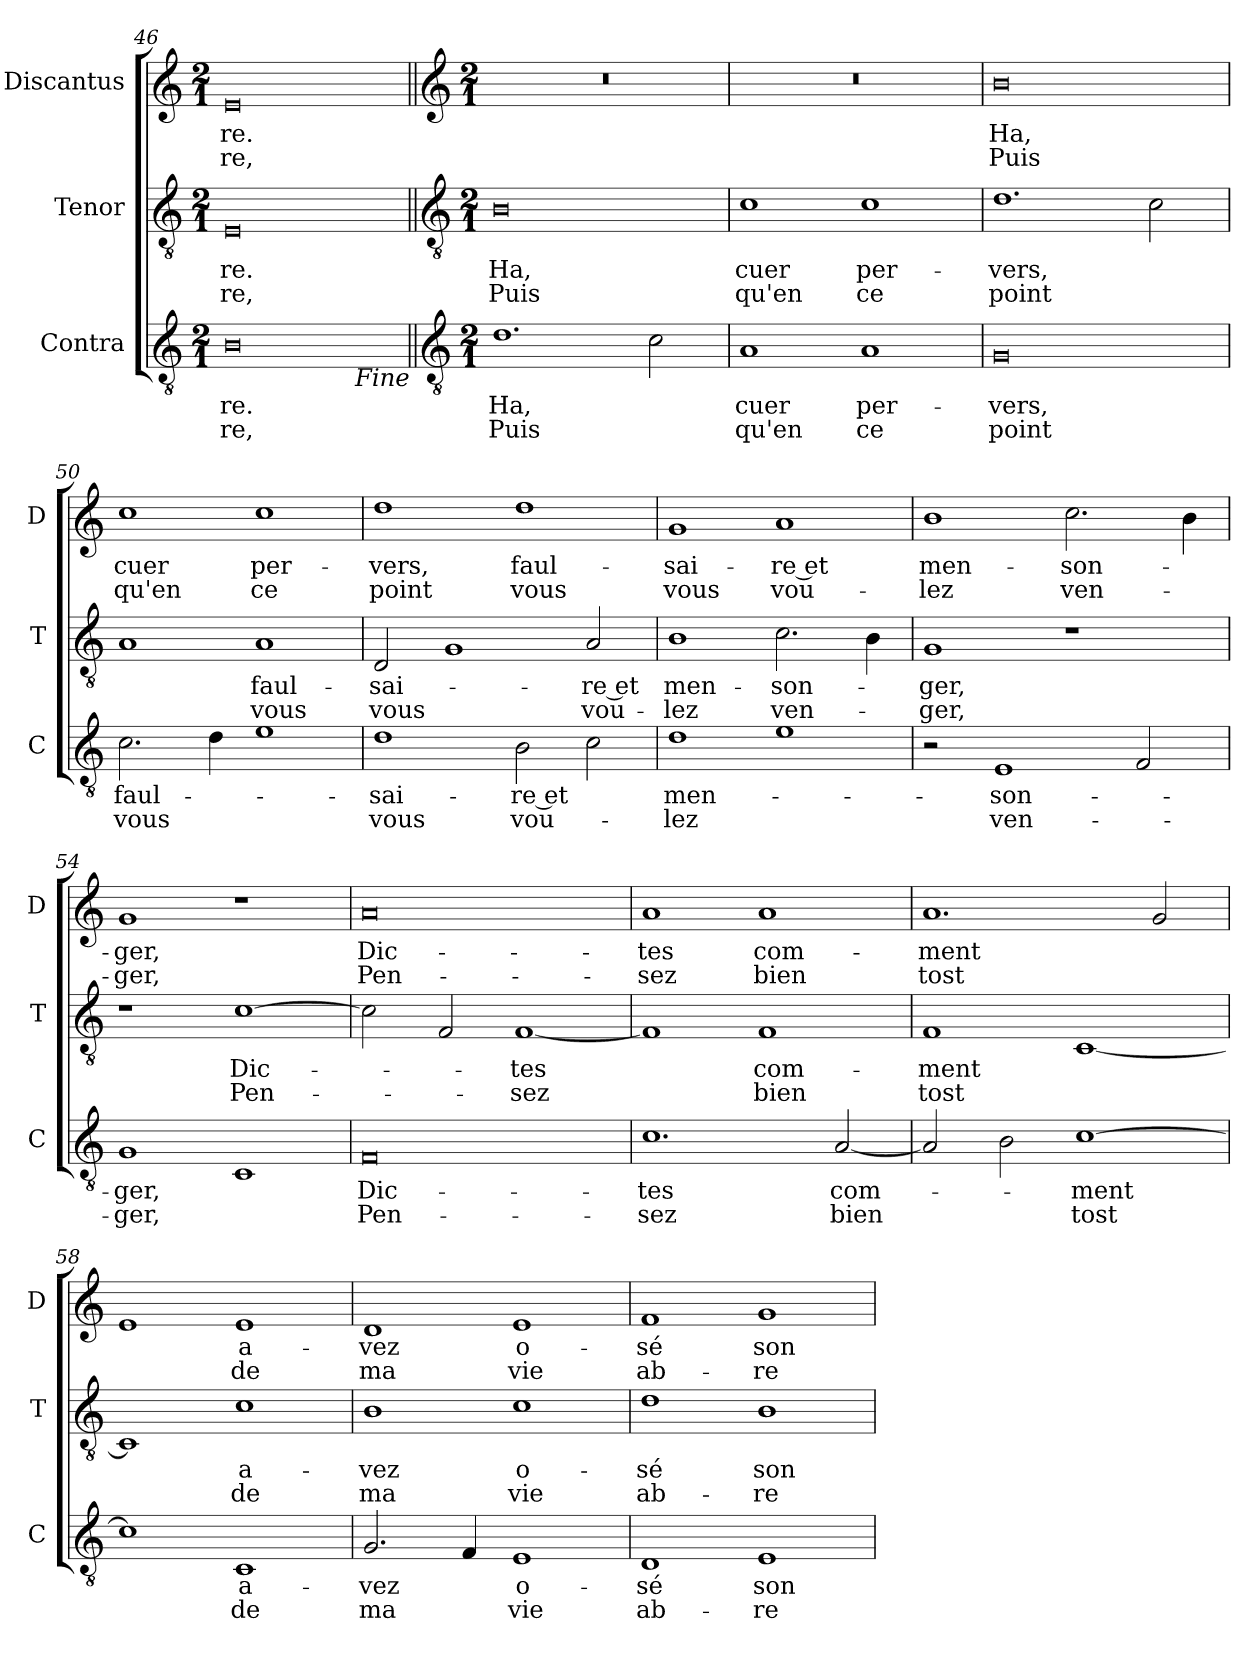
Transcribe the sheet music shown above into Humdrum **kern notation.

**kern	**text	**text	**kern	**text	**text	**kern	**text	**text
*part3	*part3	*part3	*part2	*part2	*part2	*part1	*part1	*part1
*staff3	*staff3	*staff3	*staff2	*staff2	*staff2	*staff1	*staff1	*staff1
*I"Contra	*	*	*I"Tenor	*	*	*I"Discantus	*	*
*I'C	*	*	*I'T	*	*	*I'D	*	*
*clefGv2	*	*	*clefGv2	*	*	*clefG2	*	*
*k[]	*	*	*k[]	*	*	*k[]	*	*
*M2/1	*	*	*M2/1	*	*	*M2/1	*	*
=46	=46	=46	=46	=46	=46	=46	=46	=46
0B	-re.	-re,	0E	-re.	-re,	0e	-re.	-re,
!LO:TX:b:i:rj:t=Fine	!	!	!	!	!	!	!	!
!!LO:LB:g=z
=47||	=47||	=47||	=47||	=47||	=47||	=47||	=47||	=47||
*clefGv2	*	*	*clefGv2	*	*	*clefG2	*	*
*k[]	*	*	*k[]	*	*	*k[]	*	*
*M2/1	*	*	*M2/1	*	*	*M2/1	*	*
1.d	Ha,	Puis	0B	Ha,	Puis	0r	.	.
2c	.	.	.	.	.	.	.	.
=48	=48	=48	=48	=48	=48	=48	=48	=48
1A	cuer	qu'en	1c	cuer	qu'en	0r	.	.
1A	per-	ce	1c	per-	ce	.	.	.
=49	=49	=49	=49	=49	=49	=49	=49	=49
0G	-vers,	point	1.d	-vers,	point	0b	Ha,	Puis
.	.	.	2c	.	.	.	.	.
=50	=50	=50	=50	=50	=50	=50	=50	=50
2.c	faul-	vous	1A	.	.	1cc	cuer	qu'en
4d	.	.	.	.	.	.	.	.
1e	.	.	1A	faul-	vous	1cc	per-	ce
=51	=51	=51	=51	=51	=51	=51	=51	=51
1d	-sai-	vous	2D	-sai-	vous	1dd	-vers,	point
.	.	.	1G	.	.	.	.	.
2B	-re et	vou-	.	.	.	1dd	faul-	vous
2c	.	.	2A	-re et	vou-	.	.	.
=52	=52	=52	=52	=52	=52	=52	=52	=52
1d	men-	-lez	1B	men-	-lez	1g	-sai-	vous
1e	.	.	2.c	-son-	ven-	1a	-re et	vou-
.	.	.	4B	.	.	.	.	.
=53	=53	=53	=53	=53	=53	=53	=53	=53
2r	.	.	1G	-ger,	-ger,	1b	men-	-lez
1E	-son-	ven-	.	.	.	.	.	.
.	.	.	1r	.	.	2.cc	-son-	ven-
2F	.	.	.	.	.	.	.	.
.	.	.	.	.	.	4b	.	.
=54	=54	=54	=54	=54	=54	=54	=54	=54
1G	-ger,	-ger,	1r	.	.	1g	-ger,	-ger,
1C	.	.	[1c	Dic-	Pen-	1r	.	.
=55	=55	=55	=55	=55	=55	=55	=55	=55
0F	Dic-	Pen-	2c]	.	.	0a	Dic-	Pen-
.	.	.	2F	.	.	.	.	.
.	.	.	[1F	-tes	-sez	.	.	.
=56	=56	=56	=56	=56	=56	=56	=56	=56
1.c	-tes	-sez	1F]	.	.	1a	-tes	-sez
.	.	.	1F	com-	bien	1a	com-	bien
[2A	com-	bien	.	.	.	.	.	.
=57	=57	=57	=57	=57	=57	=57	=57	=57
2A]	.	.	1F	-ment	tost	1.a	-ment	tost
2B	.	.	.	.	.	.	.	.
[1c	-ment	tost	[1C	.	.	.	.	.
.	.	.	.	.	.	2g	.	.
=58	=58	=58	=58	=58	=58	=58	=58	=58
1c]	.	.	1C]	.	.	1e	.	.
1C	a-	de	1c	a-	de	1e	a-	de
=59	=59	=59	=59	=59	=59	=59	=59	=59
2.G	-vez	ma	1B	-vez	ma	1d	-vez	ma
4F	.	.	.	.	.	.	.	.
1E	o-	vie	1c	o-	vie	1e	o-	vie
=60	=60	=60	=60	=60	=60	=60	=60	=60
1D	-sé	ab-	1d	-sé	ab-	1f	-sé	ab-
1E	son-	-re-	1B	son-	-re-	1g	son-	-re-
=	=	=	=	=	=	=	=	=
*-	*-	*-	*-	*-	*-	*-	*-	*-
